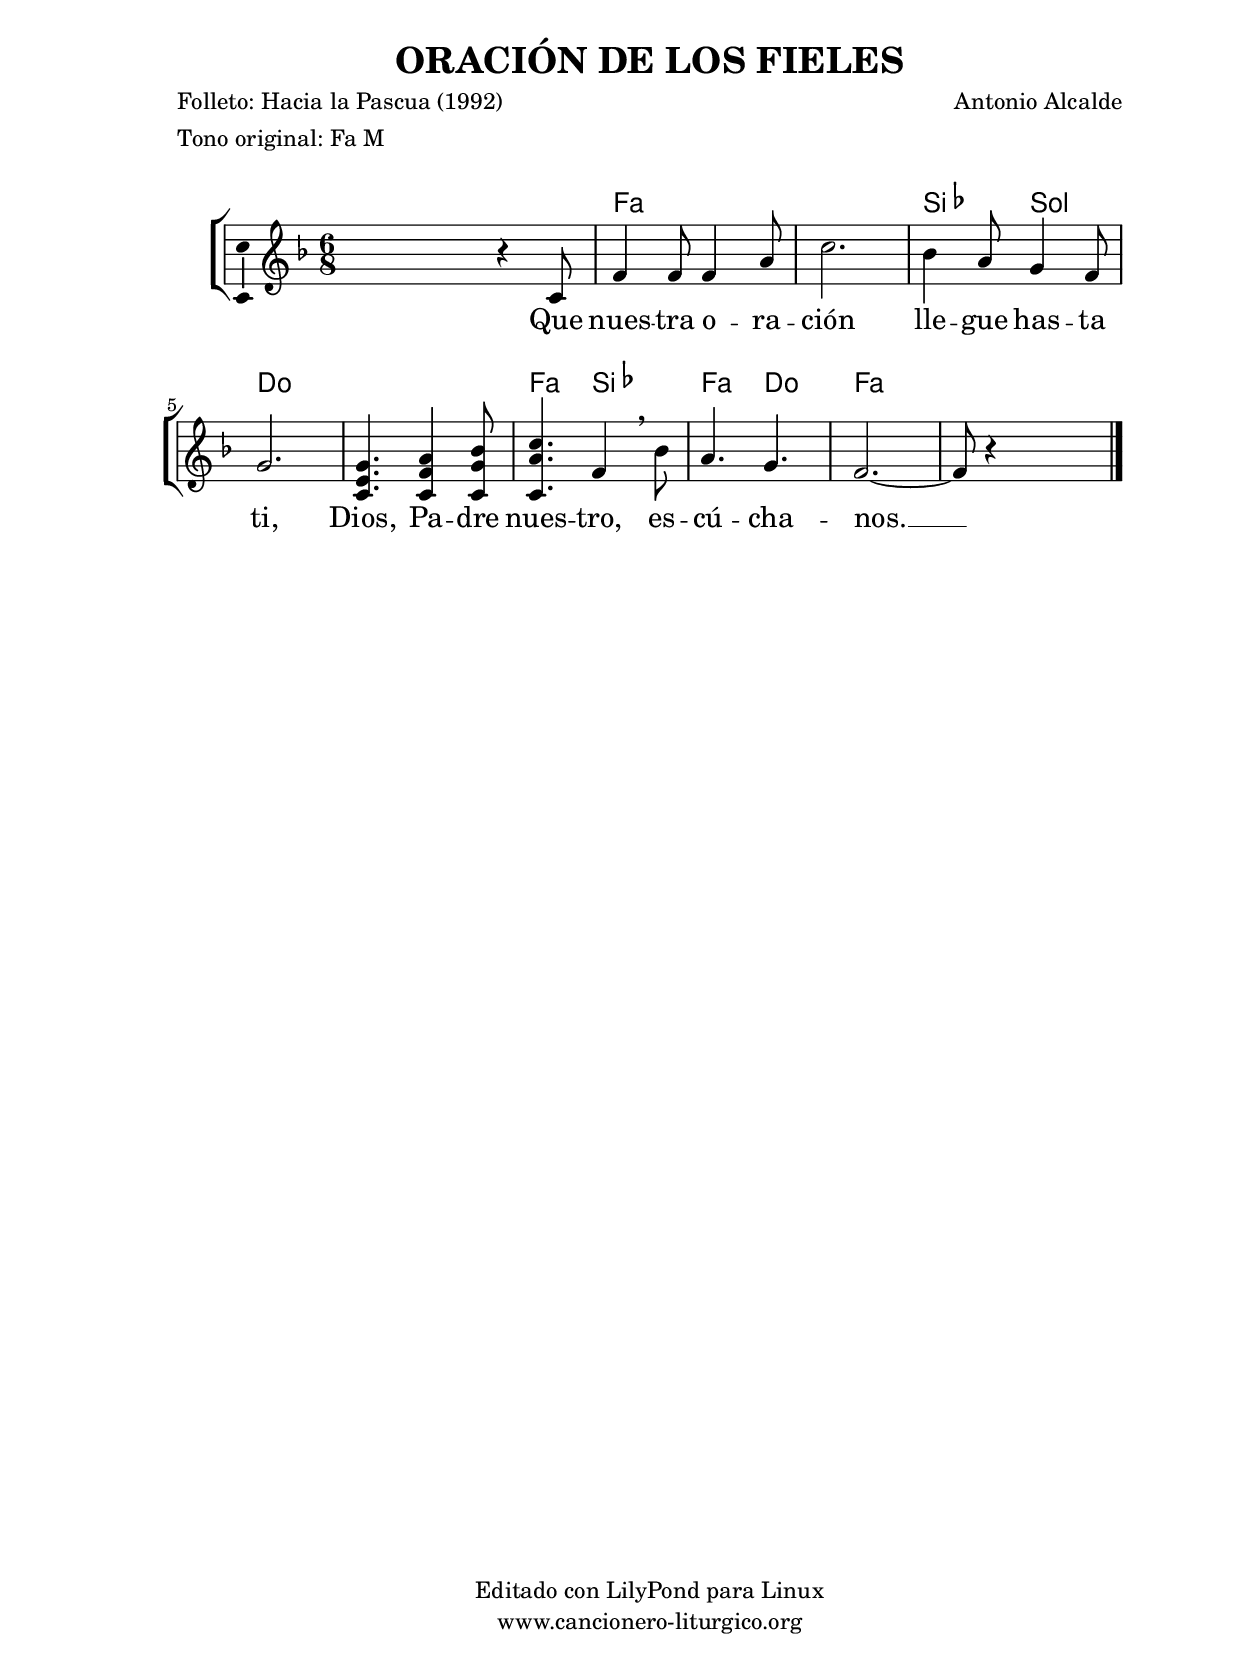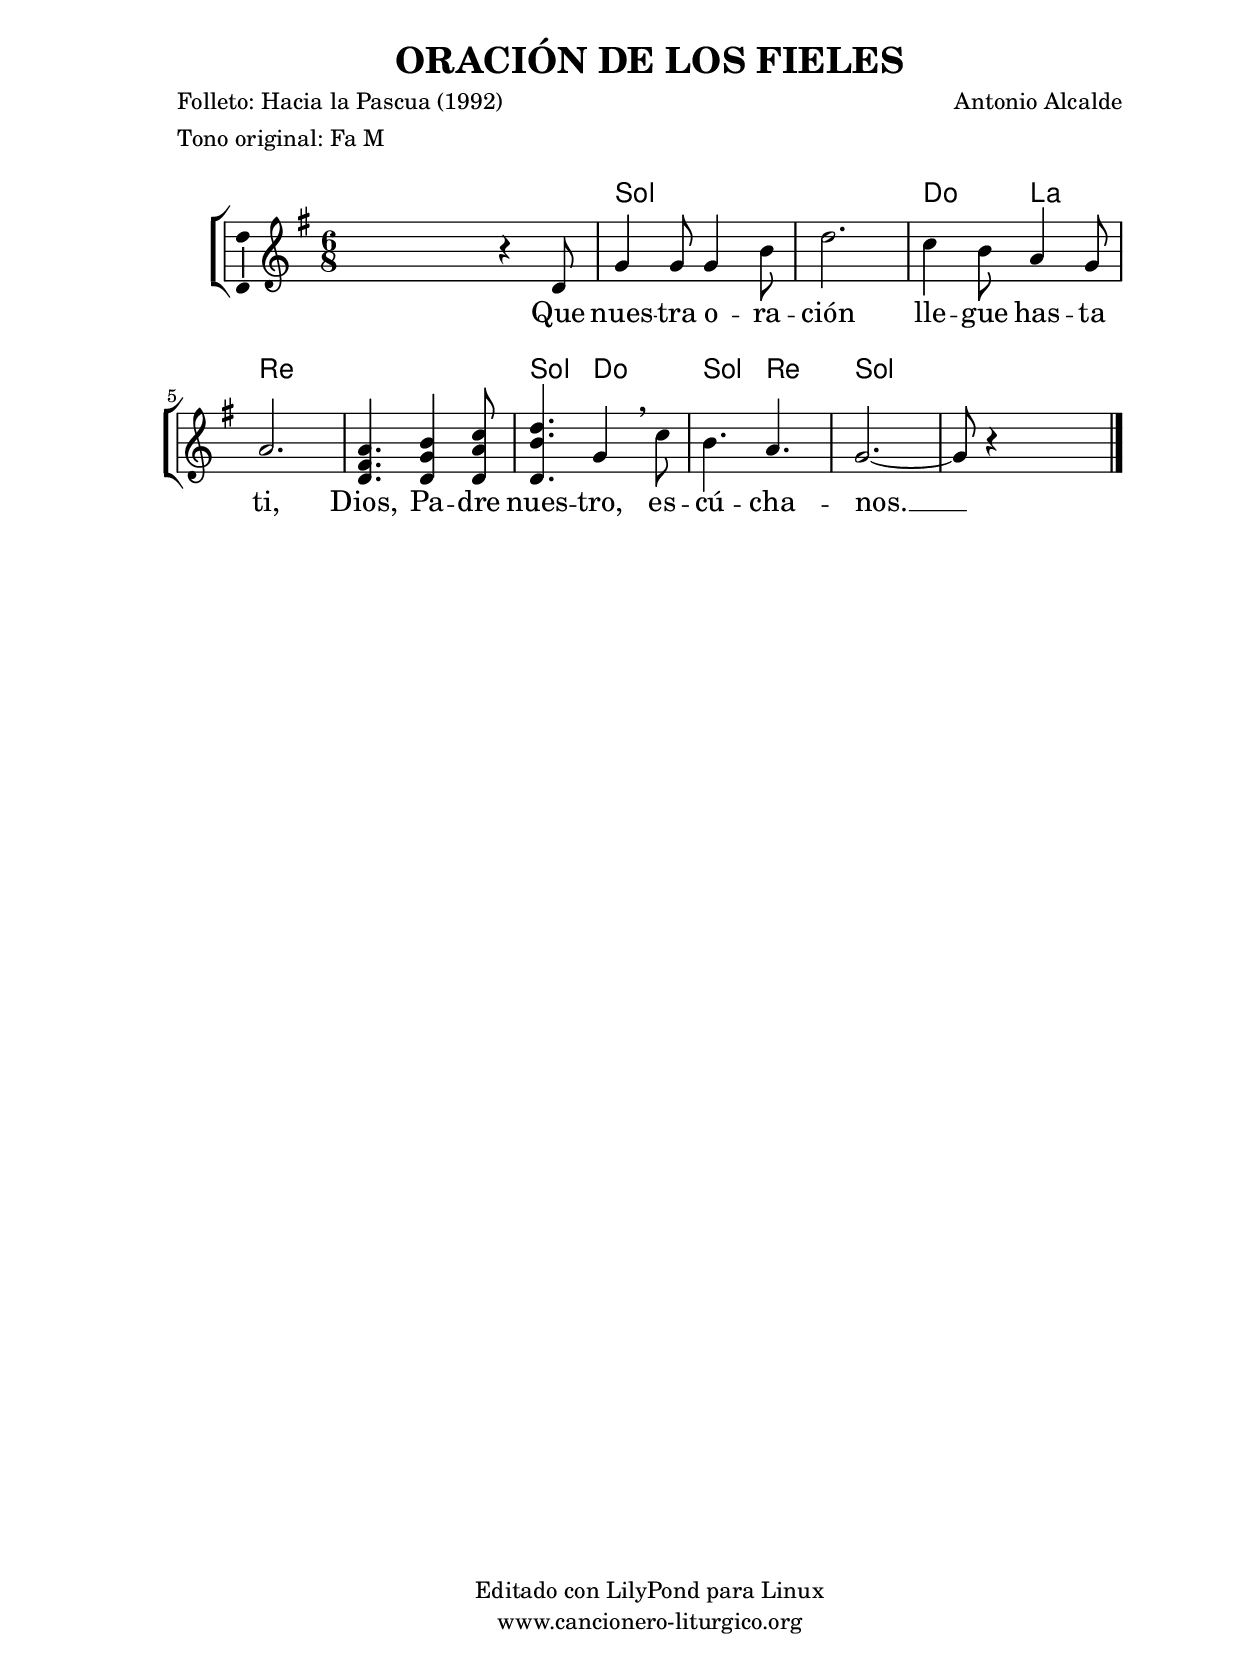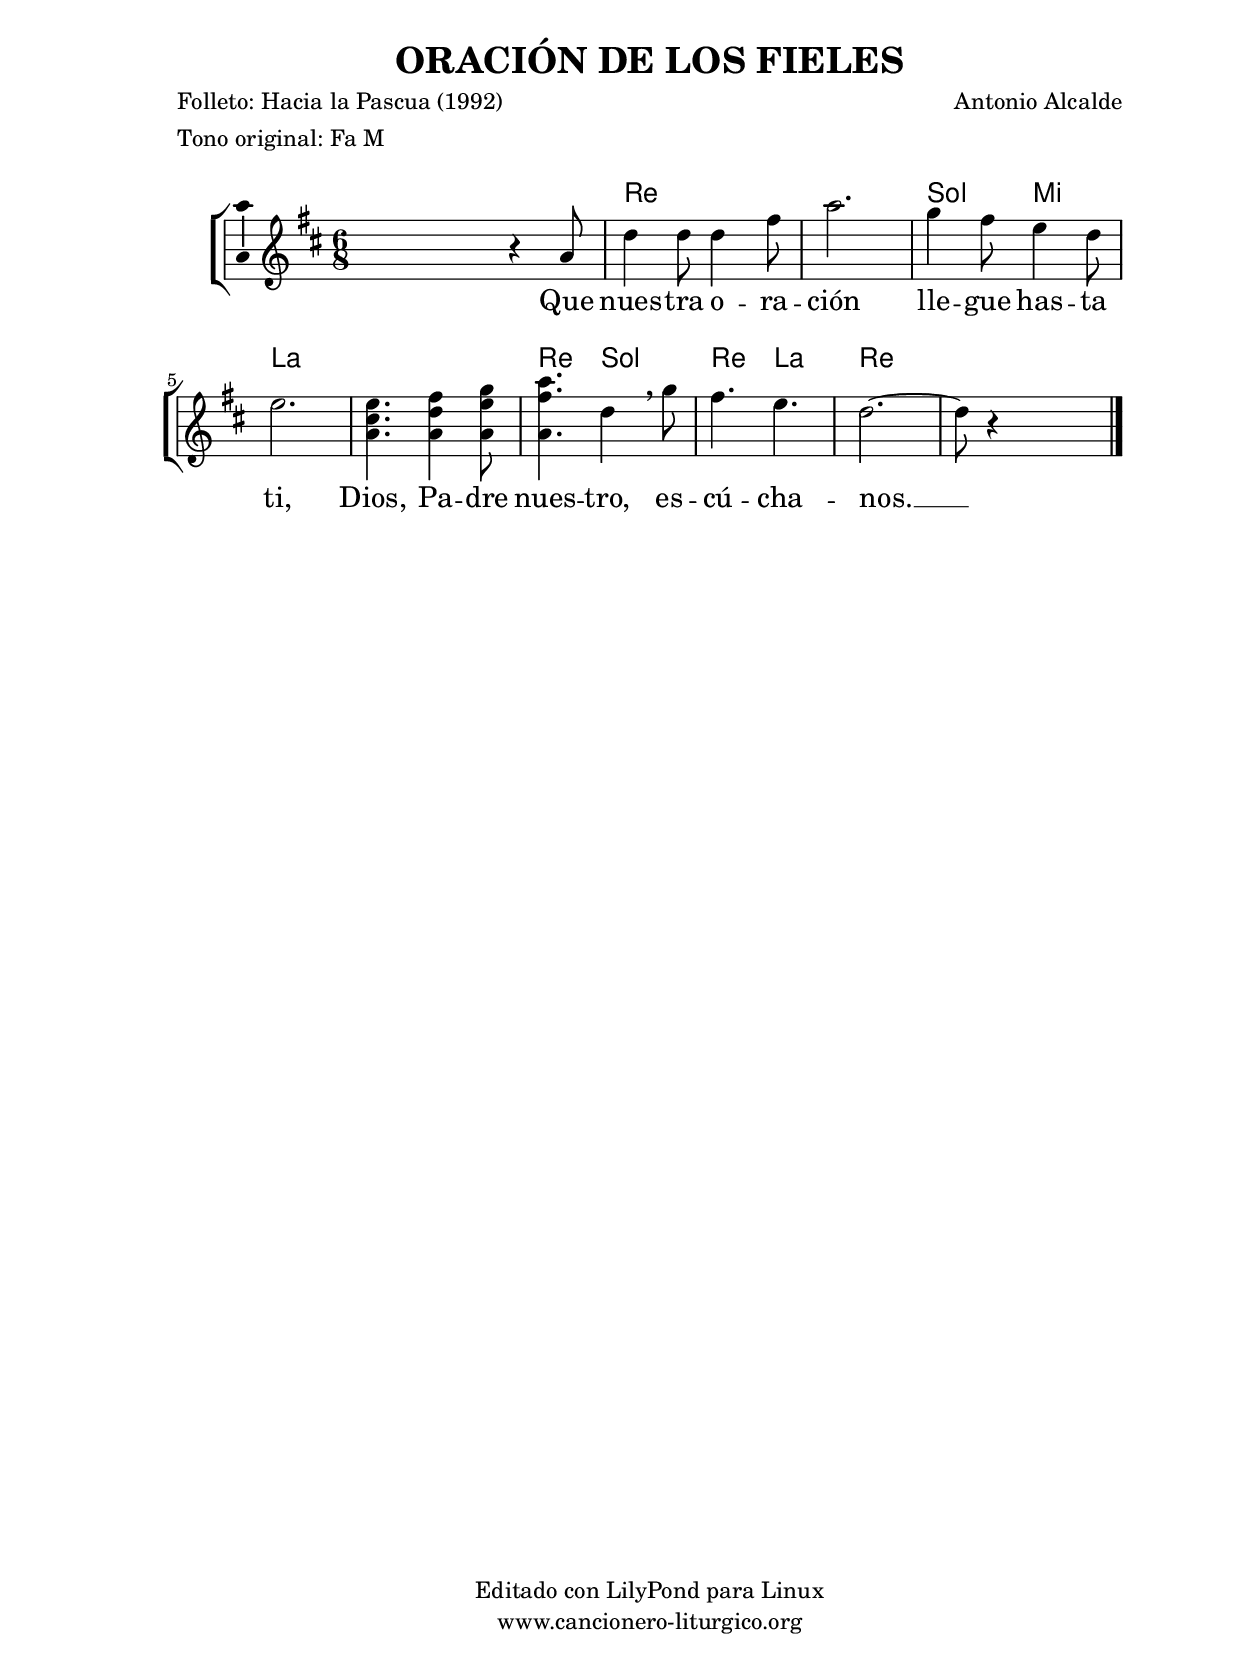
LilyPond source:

%
%para convertir .midi en .wav:
%timidity filename.midi -Ow -o finename.wav
%
%
%Para convertir de .wav a .mp3:
%lame -h -m j filename.wav
%
%
%para escuchar el midi:
%timidity nombrefichero.midi
%


%versión de lilypond para la que se ha escrito esta partitura:
\version "2.16.0"

	%Tamaño papel
	#(set-default-paper-size "a4")
	%Tamaño partitura
	#(set-global-staff-size 20)
	%No responde al pulsar sobre una nota
	#(ly:set-option 'point-and-click #f)

%parámetros del encabezamiento:
\header {
	title = "ORACIÓN DE LOS FIELES"
	subtitle = ""
	composer = "Antonio Alcalde"
	poet = "Folleto: Hacia la Pascua (1992)"
	meter = "Tono original: Fa M"
	arranger = ""
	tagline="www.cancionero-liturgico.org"
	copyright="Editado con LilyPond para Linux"
	}

%parámetros asociados al papel:
\paper  {
	oddHeaderMarkup = \markup {\fill-line { \on-the-fly #not-first-page \fromproperty #'header:title \on-the-fly #not-first-page \fromproperty #'header:composer }}
	evenHeaderMarkup = \markup {\fill-line { \fromproperty #'header:composer \fromproperty #'header:title }}
	#(set-paper-size "a4")
	print-page-number = ##f
	first-page-number = 1
	print-first-page-number = ##f
%	head-separation = 3.0 \cm
	top-margin = 2.0 \cm
	bottom-margin = 0.5\cm
%%%	bottom-margin = -2.0\cm
	left-margin = 3.0 \cm
	line-width = 16.0 \cm 
	indent = 8\mm
	interscoreline = 2.\mm
	between-system-space = 15\mm
%	para que las partituras no llenen la hoja:
	ragged-bottom = ##t
%	idem para la última hoja:
	ragged-last-bottom = ##f
%	para que las partituras llenen el ancho del papel:
	ragged-last = ##f
	after-title-space = 2.5 \cm
%page-count=1
%system-count=8

	%Flexible Vertical Spacing
%	markup-markup-spacing =
%	#'((basic-distance . 15) (minimum-distance . 15) (padding . 3))
	markup-system-spacing =
	#'((basic-distance . 15) (minimum-distance . 15) (padding . 3))
	system-system-spacing =
	#'((basic-distance . 15) (minimum-distance . 15) (padding . 3))
	score-system-spacing =
	#'((basic-distance . 15) (minimum-distance . 15) (padding . 5))
%	top-system-spacing = % header
%	#'((basic-distance . 8) (minimum-distance . 0) (padding . 0))
%	top-markup-spacing =
%	#'((basic-distance . 20) (minimum-distance . 20) (padding . 0))
	last-bottom-spacing = % footer
	#'((basic-distance . 5) (minimum-distance . 5) (padding . 0))
%	score-markup-spacing =
%	#'((basic-distance . 16) (minimum-distance . 13) (padding . 0))

	}


%parámetros que afectan a toda la partitura:
global =  {
	%clave de sol (G):
	\clef G
	%armadura:
%%%	\transpose c d
	\key f \major
	\tempo 4=100
	\set Score.tempoHideNote = ##t
	}


acordes = {
	\italianChords
	\chordmode {
%%%	\transpose c d
{

s2.
f2. f bes4. g c2.
c2. f4. bes f c f2. s

}
}
}

melodia =

%%%	\transpose c d
{
	\relative c'{
	\time 6/8

s4. r4 c8
f4 f8 f4 a8
c2.
bes4 a8 g4 f8
g2.
<<
{
g4. a4 bes8
c4.
}
{
e,4. f4 g8
a4.
}
{
c,4. c4 c8
c4.
}
>>
f4 \breathe bes8
a4. g
f2.~
f8 r4 s4.

\bar "|."
	}
	}


texto = \lyricmode {
Que nues -- tra o -- ra -- ción lle -- gue has -- ta ti,
Dios, Pa -- dre nues -- tro, es -- cú -- cha -- nos. __

	}


acordesStaff = \context ChordNames = acordesStaff <<
	\set chordChanges = ##t
	\acordes
	>>


vozStaff = \context Voice = vozStaff
\with {\consists "Ambitus_engraver"}
<<
%	\set Staff.instrumentName = ""
%	\set Staff.shortInstrumentName = ""
%	\set Staff.midiInstrument = #"clarinet"
%	\set Staff.midiInstrument = #"cello"
%	\set Staff.midiInstrument = #"flute"
	\set Staff.midiInstrument = #"electric guitar (jazz)"
%	\set Staff.midiInstrument = #"english horn"
%	\set Staff.midiInstrument = #"violin"
%	\set Staff.midiInstrument = #"glockenspiel"
	\set Staff.midiMinimumVolume = #0.7
	\set Staff.midiMaximumVolume = #0.9
	\global
	\melodia
	>>

textoStaff = \context Lyrics = textoStaff <<
	\lyricsto vozStaff \texto
	>>

\book {
	\score {
		\context ChoirStaff {
			\override StaffGroup.SystemStartBracket #'collapse-height = #1
			\override Score.SystemStartBar #'collapse-height = #1
			<<
			\acordesStaff
			\vozStaff
			\textoStaff
			>>
			}
		\layout {
	    		\context {
				\Lyrics
				\override LyricText #'font-size = #2
				}
	   		 \context {
				\Score
				\override StaffSymbol #'staff-space = #(magstep +3)
				}
			}
		}
	\score {
		\unfoldRepeats
		\context ChoirStaff {
			<<
			\acordesStaff
			\vozStaff
			>>
			}
		\midi {
	  		\context {
	  			\Score
				tempoWholesPerMinute = #(ly:make-moment 70 4)
				}
			}
		}
	}



#(define output-suffix "C")
\book {
	\score {
		\context ChoirStaff {
			\override StaffGroup.SystemStartBracket #'collapse-height = #1
			\override Score.SystemStartBar #'collapse-height = #1
\transpose c d
			<<
			\acordesStaff
			\vozStaff
			\textoStaff
			>>
			}
		\layout {
	    		\context {
				\Lyrics
				\override LyricText #'font-size = #2
				}
	   		 \context {
				\Score
				\override StaffSymbol #'staff-space = #(magstep +3)
				}
			}
		}
	}

#(define output-suffix "S")
\book {
	\score {
		\context ChoirStaff {
			\override StaffGroup.SystemStartBracket #'collapse-height = #1
			\override Score.SystemStartBar #'collapse-height = #1
\transpose c a
			<<
			\acordesStaff
			\vozStaff
			\textoStaff
			>>
			}
		\layout {
	    		\context {
				\Lyrics
				\override LyricText #'font-size = #2
				}
	   		 \context {
				\Score
				\override StaffSymbol #'staff-space = #(magstep +3)
				}
			}
		}
	}


